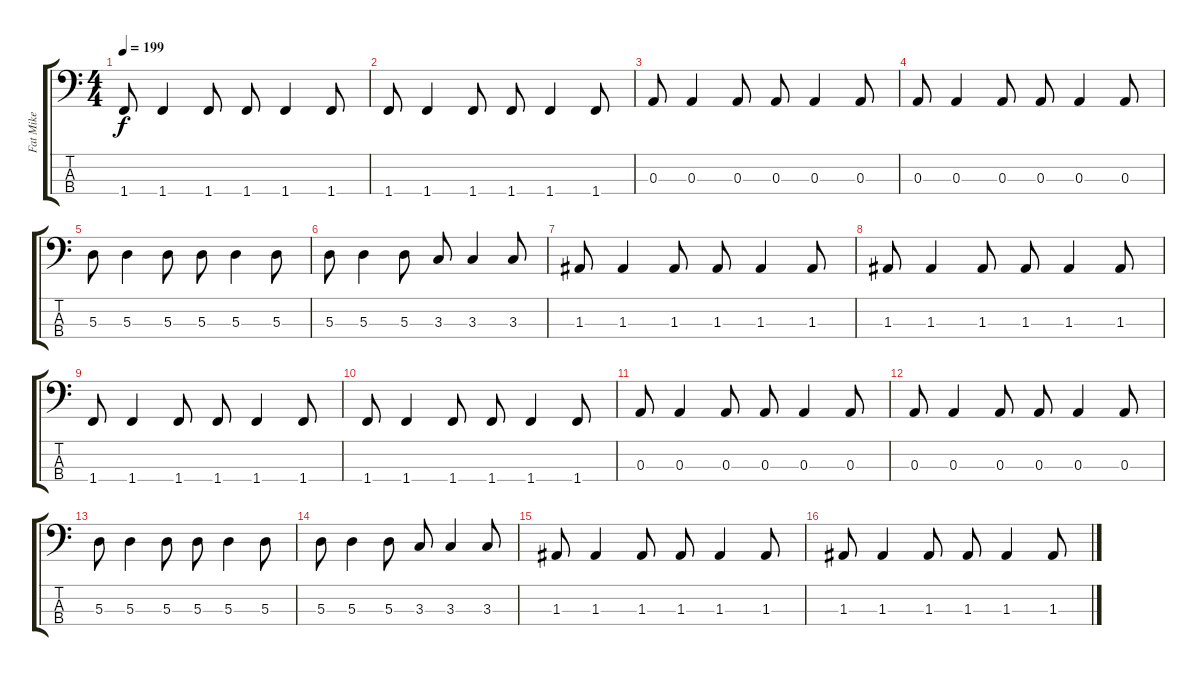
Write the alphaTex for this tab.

\track ("Fat Mike" "Fat Mike") {instrument electricbasspick}
\staff {score tabs}
\tuning (G2 D2 A1 E1) {hide}
\ts (4 4)
\tempo 199
\clef f4
\ks c
1.4.8{dy f} 1.4.4 1.4.8 1.4.8 1.4.4 1.4.8 |
1.4.8 1.4.4 1.4.8 1.4.8 1.4.4 1.4.8 |
0.3.8 0.3.4 0.3.8 0.3.8 0.3.4 0.3.8 |
0.3.8 0.3.4 0.3.8 0.3.8 0.3.4 0.3.8 |
5.3.8 5.3.4 5.3.8 5.3.8 5.3.4 5.3.8 |
5.3.8 5.3.4 5.3.8 3.3.8 3.3.4 3.3.8 |
1.3.8 1.3.4 1.3.8 1.3.8 1.3.4 1.3.8 |
1.3.8 1.3.4 1.3.8 1.3.8 1.3.4 1.3.8 |
1.4.8 1.4.4 1.4.8 1.4.8 1.4.4 1.4.8 |
1.4.8 1.4.4 1.4.8 1.4.8 1.4.4 1.4.8 |
0.3.8 0.3.4 0.3.8 0.3.8 0.3.4 0.3.8 |
0.3.8 0.3.4 0.3.8 0.3.8 0.3.4 0.3.8 |
5.3.8 5.3.4 5.3.8 5.3.8 5.3.4 5.3.8 |
5.3.8 5.3.4 5.3.8 3.3.8 3.3.4 3.3.8 |
1.3.8 1.3.4 1.3.8 1.3.8 1.3.4 1.3.8 |
1.3.8 1.3.4 1.3.8 1.3.8 1.3.4 1.3.8
